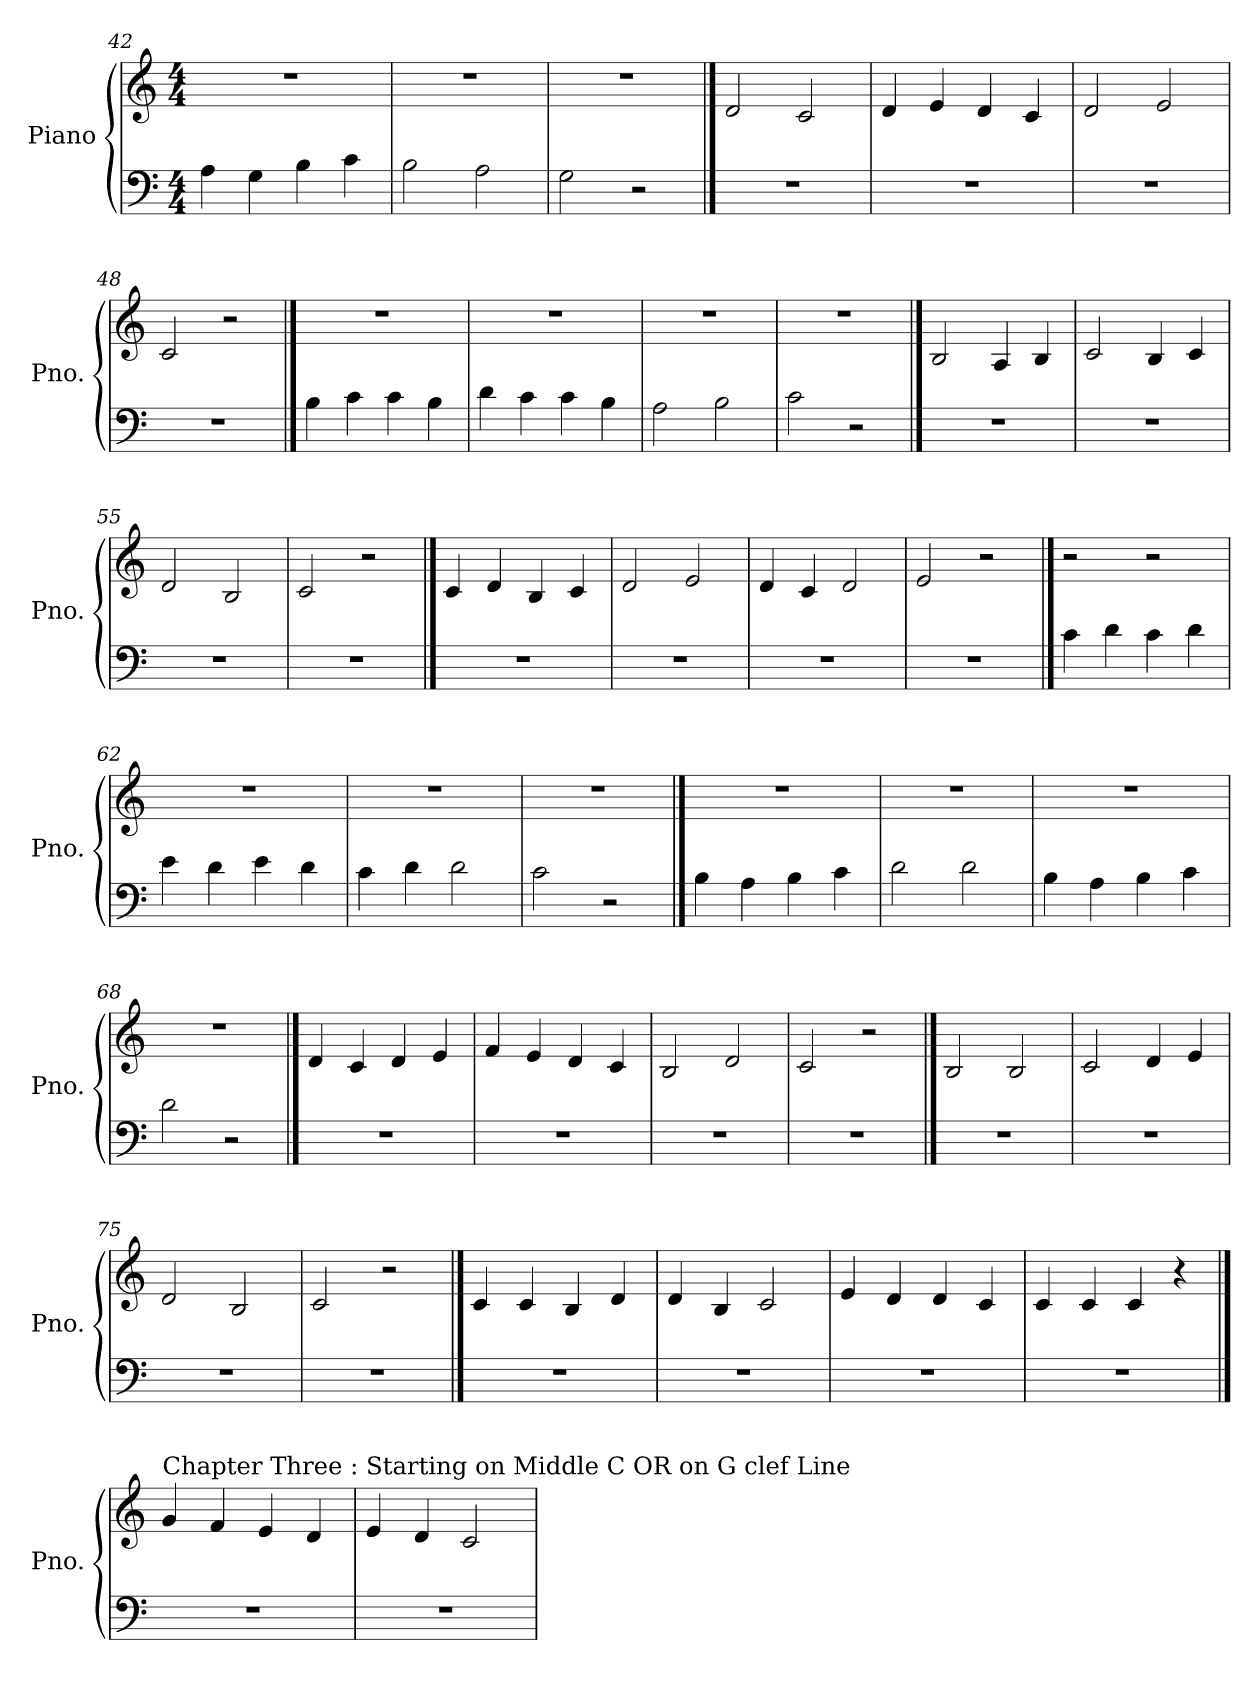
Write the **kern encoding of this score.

**kern	**kern
*part1	*part1
*staff2	*staff1
*I"Piano	*
*I'Pno.	*
*clefF4	*clefG2
*k[]	*k[]
*M4/4	*M4/4
=42	=42
4A\	1r
4G\	.
4B\	.
4c\	.
=43	=43
2B\	1r
2A\	.
=44	=44
2G\	1r
2r	.
!!LO:PB:g=z
==45	==45
1r	2d/
.	2c/
=46	=46
1r	4d/
.	4e/
.	4d/
.	4c/
=47	=47
1r	2d/
.	2e/
=48	=48
1r	2c/
.	2r
!!LO:LB:g=z
==49	==49
4B\	1r
4c\	.
4c\	.
4B\	.
=50	=50
4d\	1r
4c\	.
4c\	.
4B\	.
=51	=51
2A\	1r
2B\	.
=52	=52
2c\	1r
2r	.
!!LO:LB:g=z
==53	==53
1r	2B/
.	4A/
.	4B/
=54	=54
1r	2c/
.	4B/
.	4c/
=55	=55
1r	2d/
.	2B/
=56	=56
1r	2c/
.	2r
!!LO:LB:g=z
==57	==57
1r	4c/
.	4d/
.	4B/
.	4c/
=58	=58
1r	2d/
.	2e/
=59	=59
1r	4d/
.	4c/
.	2d/
=60	=60
1r	2e/
.	2r
!!LO:LB:g=z
==61	==61
4c\	2r
4d\	.
4c\	2r
4d\	.
=62	=62
4e\	1r
4d\	.
4e\	.
4d\	.
=63	=63
4c\	1r
4d\	.
2d\	.
=64	=64
2c\	1r
2r	.
!!LO:LB:g=z
==65	==65
4B\	1r
4A\	.
4B\	.
4c\	.
=66	=66
2d\	1r
2d\	.
=67	=67
4B\	1r
4A\	.
4B\	.
4c\	.
=68	=68
2d\	1r
2r	.
!!LO:PB:g=z
==69	==69
1r	4d/
.	4c/
.	4d/
.	4e/
=70	=70
1r	4f/
.	4e/
.	4d/
.	4c/
=71	=71
1r	2B/
.	2d/
=72	=72
1r	2c/
.	2r
!!LO:LB:g=z
==73	==73
1r	2B/
.	2B/
=74	=74
1r	2c/
.	4d/
.	4e/
=75	=75
1r	2d/
.	2B/
=76	=76
1r	2c/
.	2r
!!LO:LB:g=z
==77	==77
1r	4c/
.	4c/
.	4B/
.	4d/
=78	=78
1r	4d/
.	4B/
.	2c/
=79	=79
1r	4e/
.	4d/
.	4d/
.	4c/
=80	=80
1r	4c/
.	4c/
.	4c/
.	4r
!!LO:PB:g=z
==81	==81
!	!LO:TX:a:t=Chapter Three &colon; Starting on  Middle C OR on G clef Line
1r	4g/
.	4f/
.	4e/
.	4d/
=82	=82
1r	4e/
.	4d/
.	2c/
=	=
*-	*-
